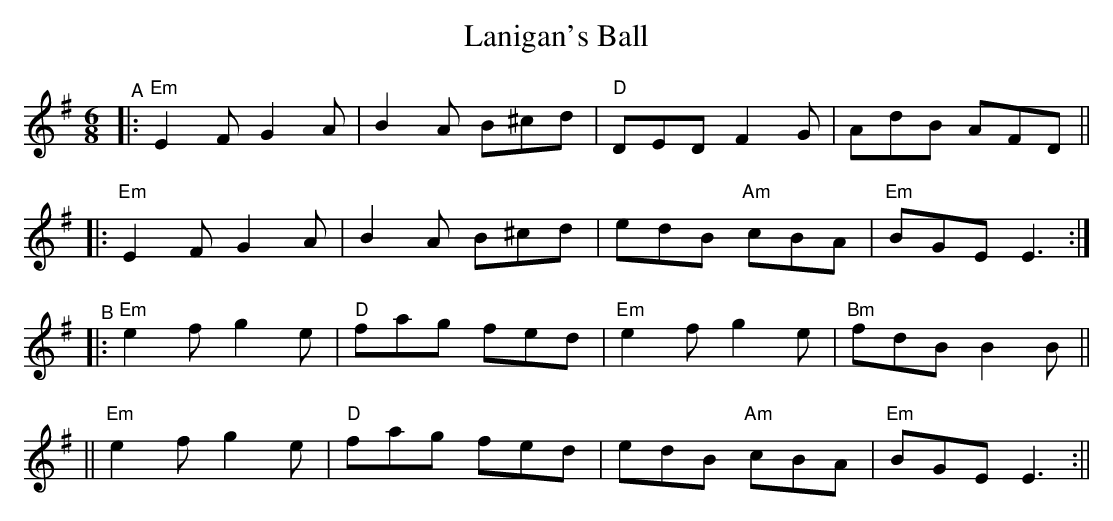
X:1
T: Lanigan's Ball
M: 6/8
L: 1/8
K: Em
"^A"\
|: "Em"E2F G2A | B2A B^cd | "D"DED F2G | AdB AFD ||
|: "Em"E2F G2A | B2A B^cd | edB "Am"cBA | "Em"BGE E3 :|
"^B"\
|: "Em"e2f g2e | "D"fag fed | "Em"e2f g2e | "Bm"fdB B2B ||
|| "Em"e2f g2e | "D"fag fed | edB "Am"cBA | "Em"BGE E3 :||
